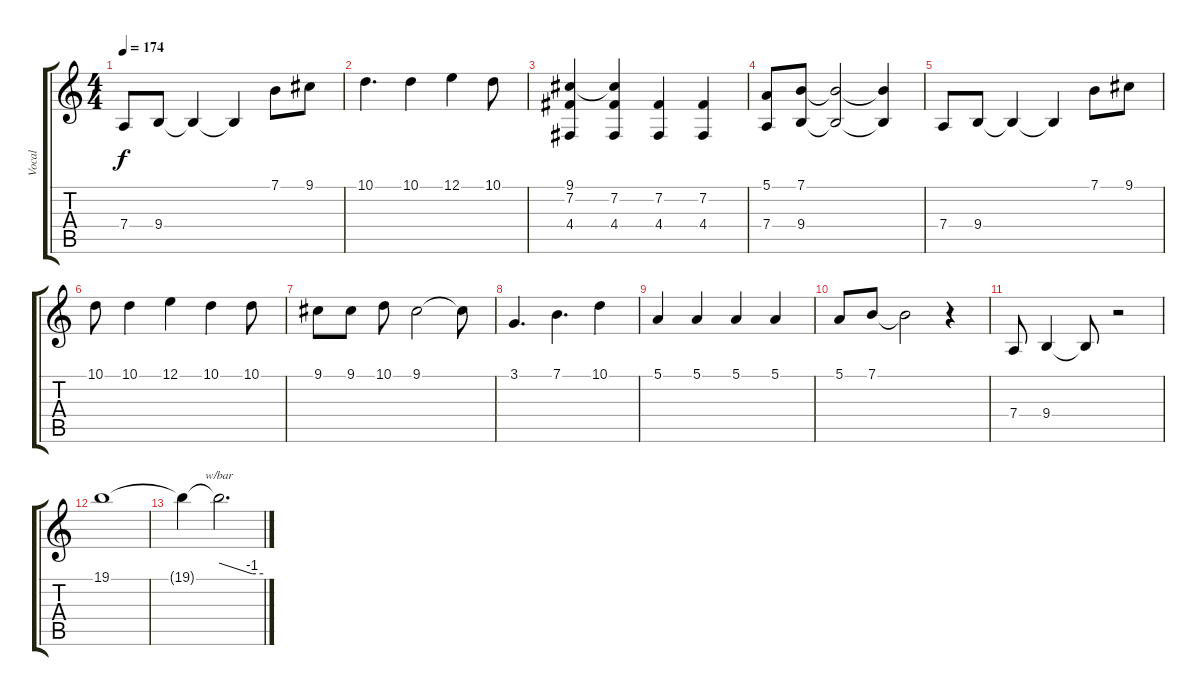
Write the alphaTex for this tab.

\track ("Vocal" "Vocal") {instrument flute}
\staff {score tabs}
\tuning (E4 B3 G3 D3 A2 E2) {hide}
\ts (4 4)
\tempo 174
\clef g2
\ks c
7.4.8{dy f} 9.4.8 9.4{t}.4 9.4{t}.4 7.1.8 9.1.8 |
10.1.4{d} 10.1.4 12.1.4 10.1.8 |
(9.1 7.2 4.4).4 (9.1{t} 7.2 4.4).4 (7.2 4.4).4 (7.2 4.4).4 |
(5.1 7.4).8 (7.1 9.4).8 (7.1{t} 9.4{t}).2 (7.1{t} 9.4{t}).4 |
7.4.8 9.4.8 9.4{t}.4 9.4{t}.4 7.1.8 9.1.8 |
10.1.8 10.1.4 12.1.4 10.1.4 10.1.8 |
9.1.8 9.1.8 10.1.8 9.1.2 9.1{t}.8 |
3.1.4{d} 7.1.4{d} 10.1.4 |
5.1.4 5.1.4 5.1.4 5.1.4 |
5.1.8 7.1.8 7.1{t}.2 r.4 |
7.4.8 9.4.4 9.4{t}.8 r.2 |
19.1.1 |
19.1{t}.4 19.1{t}.2{d tbe (custom default 0 0 45 -4 60 -4)}
